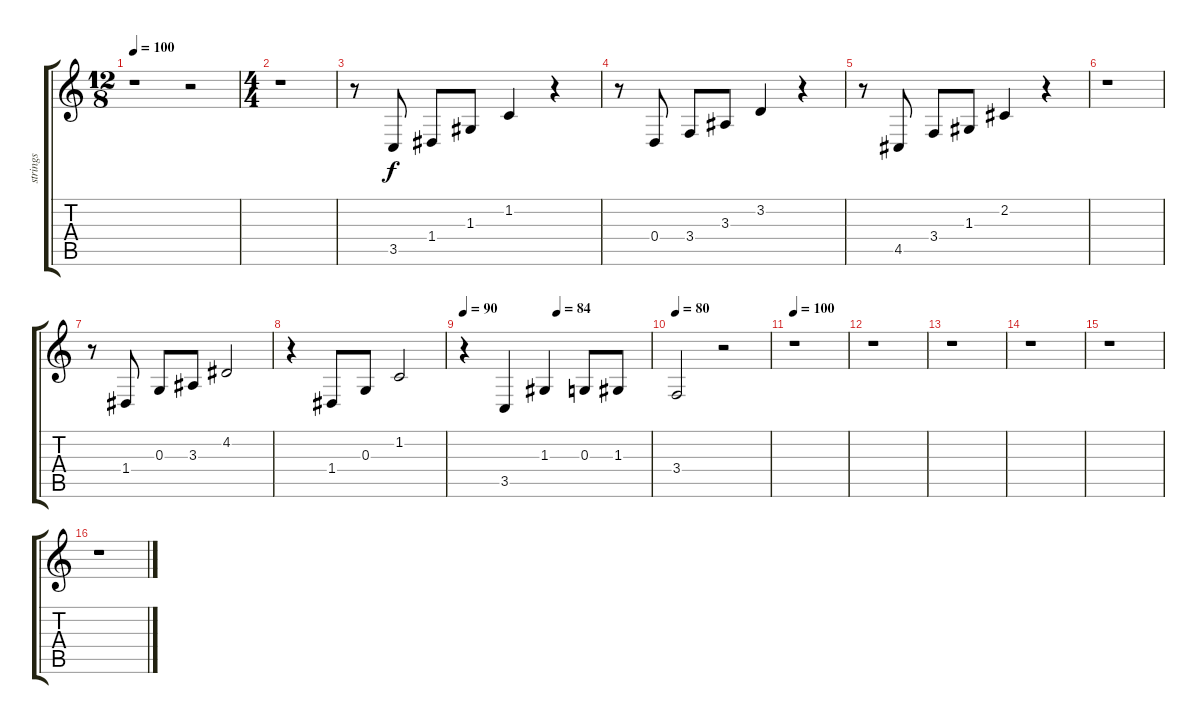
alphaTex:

\track ("strings" "strings") {instrument stringensemble1}
\staff {score tabs}
\tuning (E4 B3 G3 D3 A2 E2) {hide}
\ts (12 8)
\tempo 100
\clef g2
\ks c
r.1{dy f} r.2 |
\ts (4 4)
r.1 |
r.8 3.5.8{instrument pizzicatostrings} 1.4.8 1.3.8 1.2.4 r.4 |
r.8 0.4.8 3.4.8 3.3.8 3.2.4 r.4 |
r.8 4.5.8 3.4.8 1.3.8 2.2.4 r.4 |
r.1 |
r.8 1.4.8{instrument cello} 0.3.8 3.3.8 4.2.2 |
r.4 1.4.8 0.3.8 1.2.2 |
\tempo 90
\tempo (84 0.5)
r.4 3.5.4 1.3.4 0.3.8 1.3.8 |
\tempo 80
3.4.2 r.2 |
\tempo 100
r.1 |
r.1 |
r.1 |
r.1 |
r.1 |
r.1
